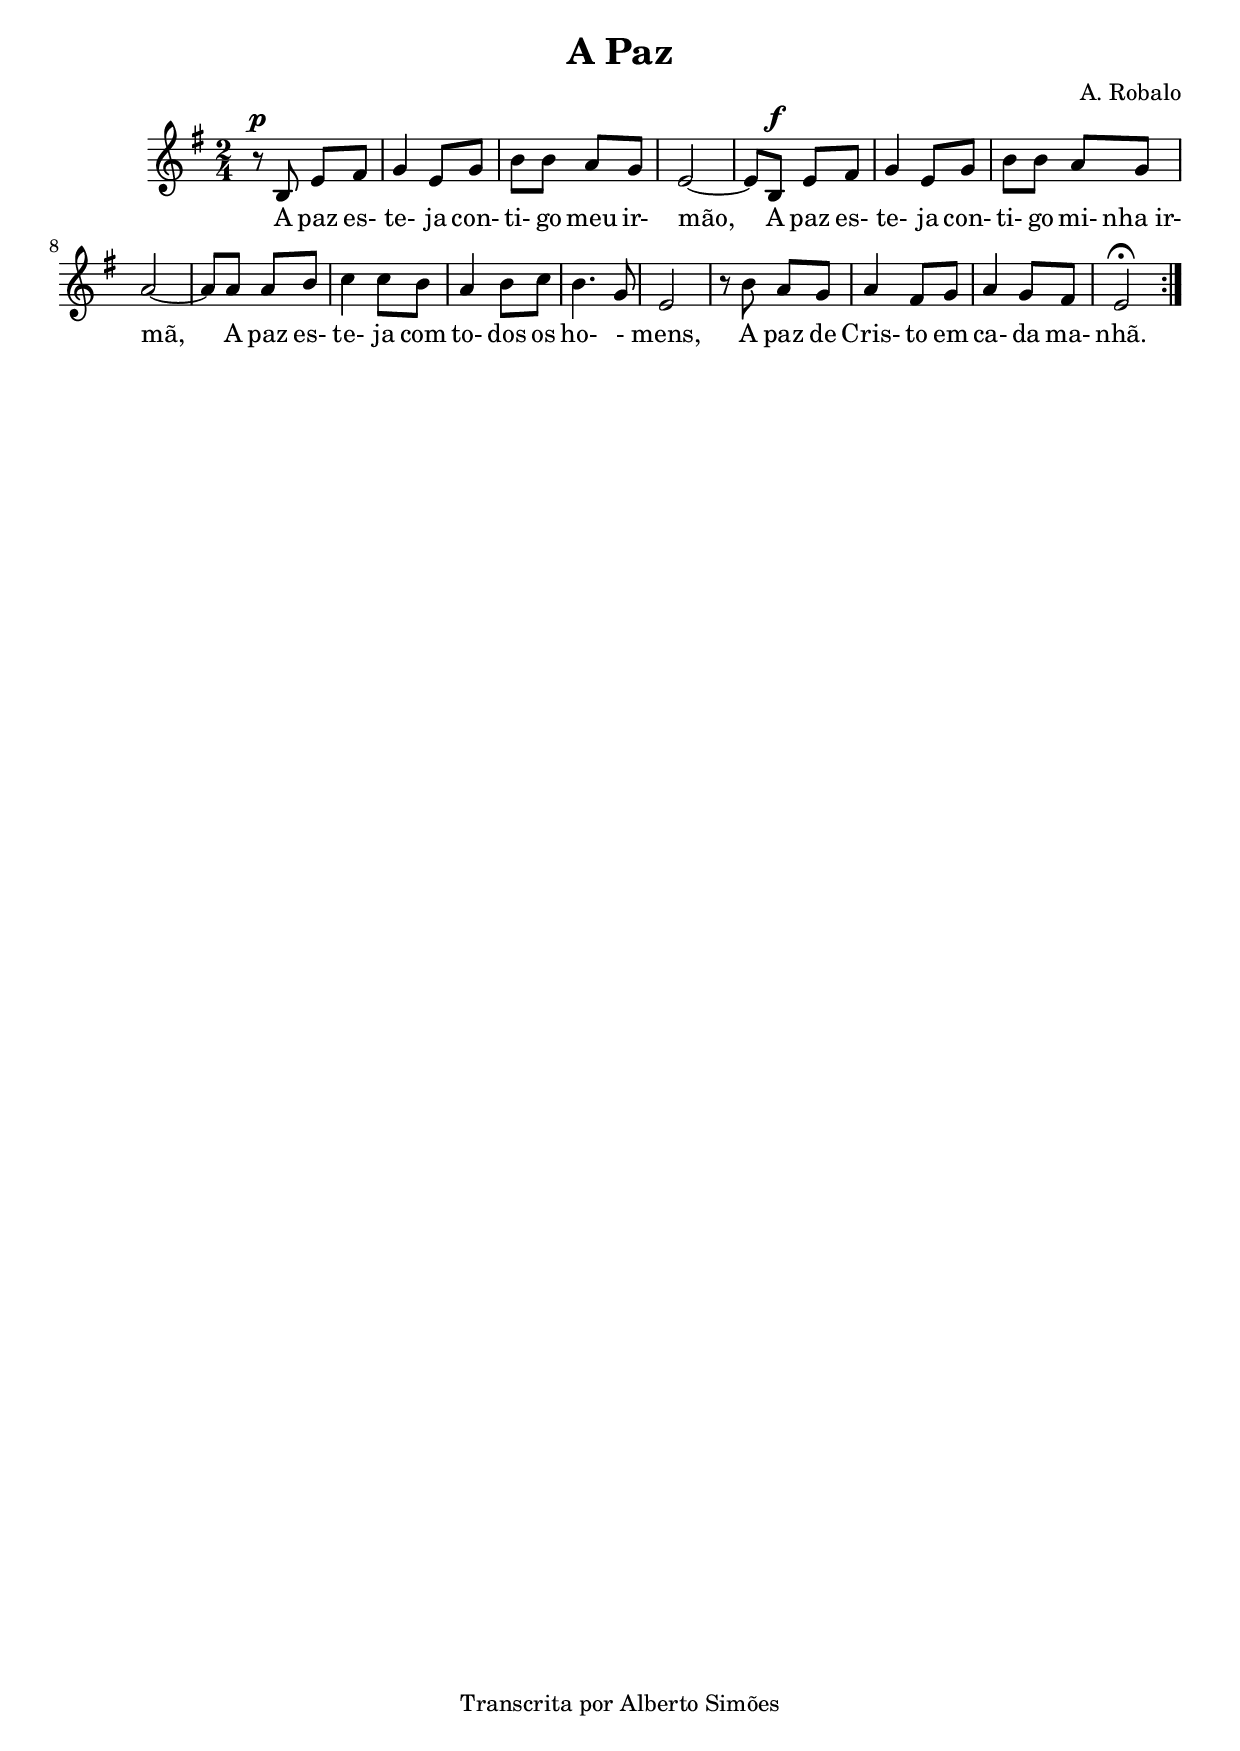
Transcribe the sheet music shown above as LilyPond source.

\version "2.14.0"

\header {
  title = "A Paz"
  
  composer = "A. Robalo"
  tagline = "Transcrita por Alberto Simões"

  ocasioes = "abracodapaz"
  seccao   = "abracodapaz"
}


melody = \relative c' {
  \time 2/4
  \key e \minor 

  \repeat volta 2 {
    r8^\p b8 e8[ fis]| g4 e8[ g] | b[ b] a[ g]| e2 ~ |
    e8[ b^\f] e[ fis]| g4 e8[ g] | b[ b] a[ g] |
    a2 ~ | a8[ a] a[ b] | c4 c8[ b] | a4 b8[ c]|
    b4. g8 | e2 | r8 b'8 a8[ g] | a4 fis8[ g]| 
    a4 g8[ fis] | e2 \fermata 
  }
}


text = {
  \lyricmode {
    A paz es- te- ja con- ti- go meu ir- mão,
    A paz es- te- ja con- ti- go mi- nha_ir- mã,
    A paz es- te- ja com to- dos os ho- - mens,
    A paz de Cris- to em ca- da ma- nhã.
  }
}


\score {
  <<
    \new Staff \with { midiInstrument = #"choir aahs" } <<
      \new Voice = "mel" \melody
      \new Lyrics \lyricsto mel \text
    >>
  >>
  \layout {
    \context {
      \Staff \RemoveEmptyStaves 
      \override VerticalAxisGroup #'remove-first = ##t
    }
  }
  \midi {
    \context {
      \Score
      tempoWholesPerMinute = #(ly:make-moment 90 4)
    }
  }
}


